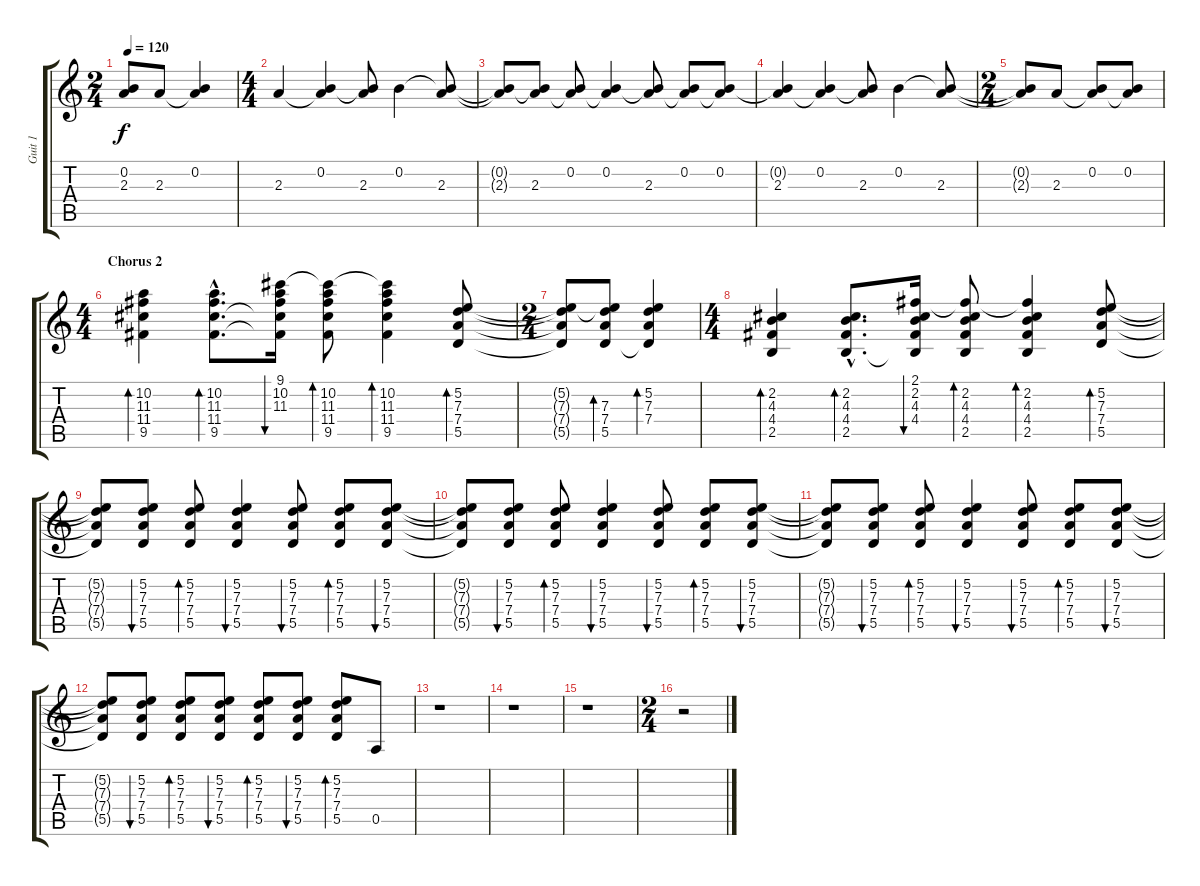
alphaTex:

\track ("Guit 1" "Guit 1") {instrument electricguitarjazz}
\staff {score tabs}
\tuning (E4 B3 G3 D3 A2 E2) {hide}
\ts (2 4)
\tempo 120
\clef g2
\ks c
(0.2{t} 2.3{t}).8{dy f} 2.3.8 (0.2 2.3{t}).4 |
\ts (4 4)
2.3.4 (0.2 2.3{t}).4 (0.2{t} 2.3).8 0.2.4 (0.2{t} 2.3).8 |
(0.2{t} 2.3{t}).8 (0.2{t} 2.3).8 (0.2 2.3{t}).8 (0.2 2.3{t}).4 (0.2{t} 2.3).8 (0.2 2.3{t}).8 (0.2 2.3{t}).8 |
(0.2{t} 2.3).4 (0.2 2.3{t}).4 (0.2{t} 2.3).8 0.2.4 (0.2{t} 2.3).8 |
\ts (2 4)
(0.2{t} 2.3{t}).8 2.3.8 (0.2 2.3{t}).8 (0.2 2.3{t}).8 |
\ts (4 4)
\section ("" "Chorus 2")
(10.2 11.3 11.4 9.5).4{bd 30} (10.2{hac} 11.3{hac} 11.4{hac} 9.5{hac}).8{d bd 30} (9.1 10.2 11.3 11.4{t} 9.5{t}).16{bu 30} (9.1{t} 10.2 11.3 11.4 9.5).8{bd 30} (9.1{t} 10.2 11.3 11.4 9.5).4{bd 30} (5.2 7.3 7.4 5.5).8{bd 30} |
\ts (2 4)
(5.2{t} 7.3{t} 7.4{t} 5.5{t}).8 (5.2{t} 7.3 7.4 5.5).8{bd 30} (5.2 7.3 7.4 5.5{t}).4{bd 30} |
\ts (4 4)
(2.2 4.3 4.4 2.5).4{bd 30} (2.2{hac} 4.3{hac} 4.4{hac} 2.5{hac}).8{d bd 30} (2.1 2.2 4.3 4.4 2.5{t}).16{bu 30} (2.1{t} 2.2 4.3 4.4 2.5).8{bd 30} (2.1{t} 2.2 4.3 4.4 2.5).4{bd 30} (5.2 7.3 7.4 5.5).8{bd 30} |
(5.2{t} 7.3{t} 7.4{t} 5.5{t}).8 (5.2 7.3 7.4 5.5).8{bu 30} (5.2 7.3 7.4 5.5).8{bd 30} (5.2 7.3 7.4 5.5).4{bu 30} (5.2 7.3 7.4 5.5).8{bu 30} (5.2 7.3 7.4 5.5).8{bd 30} (5.2 7.3 7.4 5.5).8{bu 30} |
(5.2{t} 7.3{t} 7.4{t} 5.5{t}).8 (5.2 7.3 7.4 5.5).8{bu 30} (5.2 7.3 7.4 5.5).8{bd 30} (5.2 7.3 7.4 5.5).4{bu 30} (5.2 7.3 7.4 5.5).8{bu 30} (5.2 7.3 7.4 5.5).8{bd 30} (5.2 7.3 7.4 5.5).8{bu 30} |
(5.2{t} 7.3{t} 7.4{t} 5.5{t}).8 (5.2 7.3 7.4 5.5).8{bu 30} (5.2 7.3 7.4 5.5).8{bd 30} (5.2 7.3 7.4 5.5).4{bu 30} (5.2 7.3 7.4 5.5).8{bu 30} (5.2 7.3 7.4 5.5).8{bd 30} (5.2 7.3 7.4 5.5).8{bu 30} |
(5.2{t} 7.3{t} 7.4{t} 5.5{t}).8 (5.2 7.3 7.4 5.5).8{bu 30} (5.2 7.3 7.4 5.5).8{bd 30} (5.2 7.3 7.4 5.5).8{bu 30} (5.2 7.3 7.4 5.5).8{bd 30} (5.2 7.3 7.4 5.5).8{bu 30} (5.2 7.3 7.4 5.5).8{bd 30} 0.5.8 |
\section ("" "")
r.1 |
r.1 |
r.1 |
\ts (2 4)
r.2
